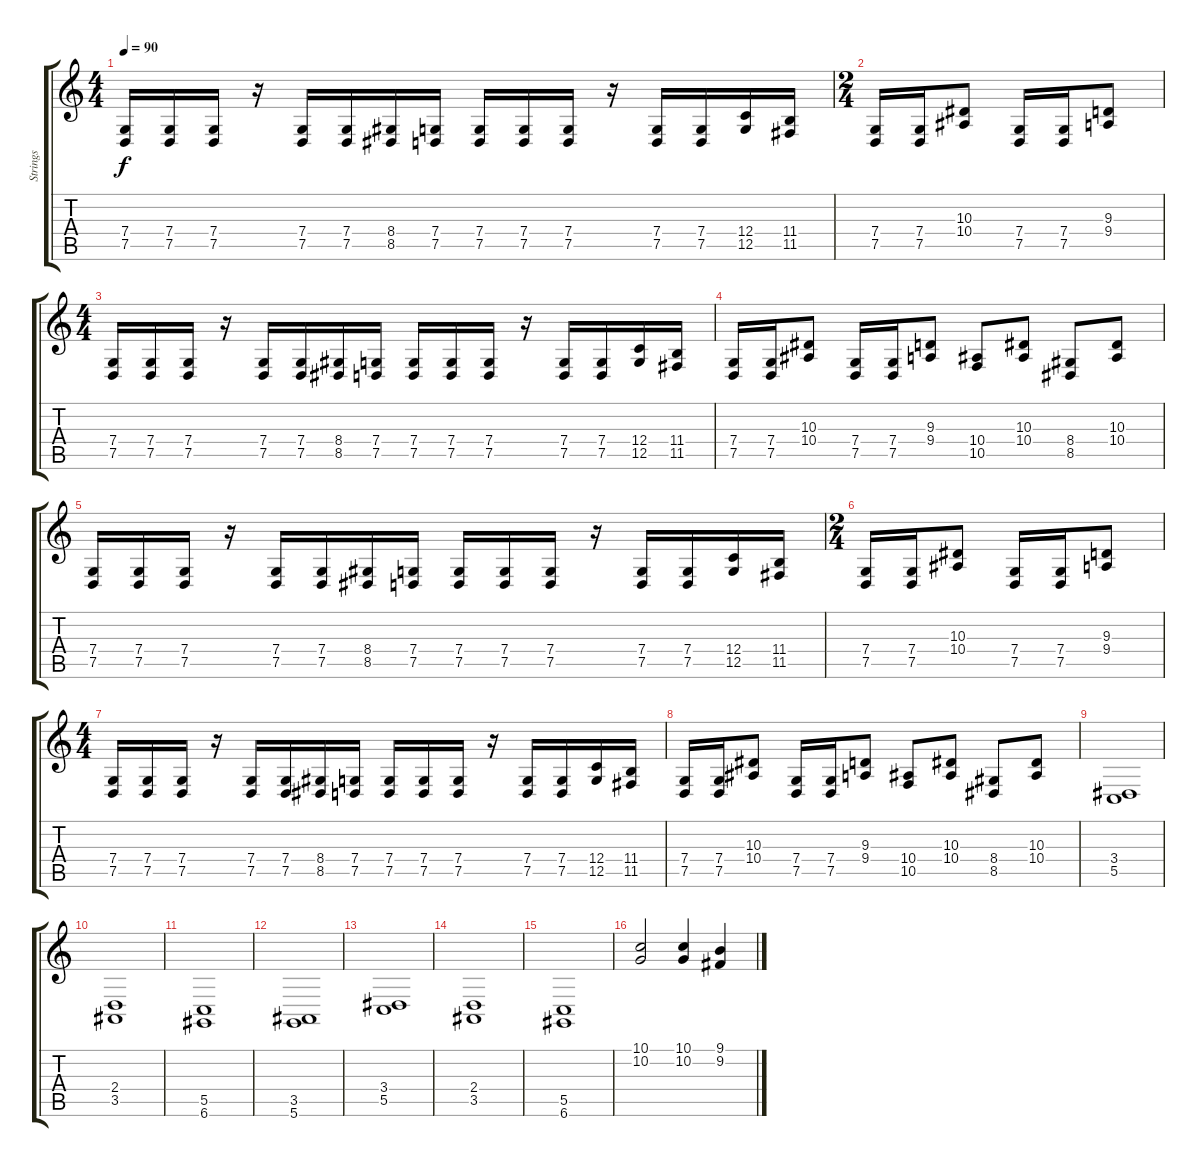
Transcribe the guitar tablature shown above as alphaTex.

\track ("Strings" "Strings") {instrument stringensemble1}
\staff {score tabs}
\tuning (D4 A3 F3 C3 G2 D2) {hide}
\ts (4 4)
\tempo 90
\clef g2
\ks c
(7.4 7.5).16{dy f} (7.4 7.5).16 (7.4 7.5).16 r.16 (7.4 7.5).16 (7.4 7.5).16 (8.4 8.5).16 (7.4 7.5).16 (7.4 7.5).16 (7.4 7.5).16 (7.4 7.5).16 r.16 (7.4 7.5).16 (7.4 7.5).16 (12.4 12.5).16 (11.4 11.5).16 |
\ts (2 4)
(7.4 7.5).16 (7.4 7.5).16 (10.3 10.4).8 (7.4 7.5).16 (7.4 7.5).16 (9.3 9.4).8 |
\ts (4 4)
(7.4 7.5).16 (7.4 7.5).16 (7.4 7.5).16 r.16 (7.4 7.5).16 (7.4 7.5).16 (8.4 8.5).16 (7.4 7.5).16 (7.4 7.5).16 (7.4 7.5).16 (7.4 7.5).16 r.16 (7.4 7.5).16 (7.4 7.5).16 (12.4 12.5).16 (11.4 11.5).16 |
(7.4 7.5).16 (7.4 7.5).16 (10.3 10.4).8 (7.4 7.5).16 (7.4 7.5).16 (9.3 9.4).8 (10.4 10.5).8 (10.3 10.4).8 (8.4 8.5).8 (10.3 10.4).8 |
(7.4 7.5).16 (7.4 7.5).16 (7.4 7.5).16 r.16 (7.4 7.5).16 (7.4 7.5).16 (8.4 8.5).16 (7.4 7.5).16 (7.4 7.5).16 (7.4 7.5).16 (7.4 7.5).16 r.16 (7.4 7.5).16 (7.4 7.5).16 (12.4 12.5).16 (11.4 11.5).16 |
\ts (2 4)
(7.4 7.5).16 (7.4 7.5).16 (10.3 10.4).8 (7.4 7.5).16 (7.4 7.5).16 (9.3 9.4).8 |
\ts (4 4)
(7.4 7.5).16 (7.4 7.5).16 (7.4 7.5).16 r.16 (7.4 7.5).16 (7.4 7.5).16 (8.4 8.5).16 (7.4 7.5).16 (7.4 7.5).16 (7.4 7.5).16 (7.4 7.5).16 r.16 (7.4 7.5).16 (7.4 7.5).16 (12.4 12.5).16 (11.4 11.5).16 |
(7.4 7.5).16 (7.4 7.5).16 (10.3 10.4).8 (7.4 7.5).16 (7.4 7.5).16 (9.3 9.4).8 (10.4 10.5).8 (10.3 10.4).8 (8.4 8.5).8 (10.3 10.4).8 |
(3.4 5.5).1 |
(2.4 3.5).1 |
(5.5 6.6).1 |
(3.5 5.6).1 |
(3.4 5.5).1 |
(2.4 3.5).1 |
(5.5 6.6).1 |
(10.1 10.2).2 (10.1 10.2).4 (9.1 9.2).4
